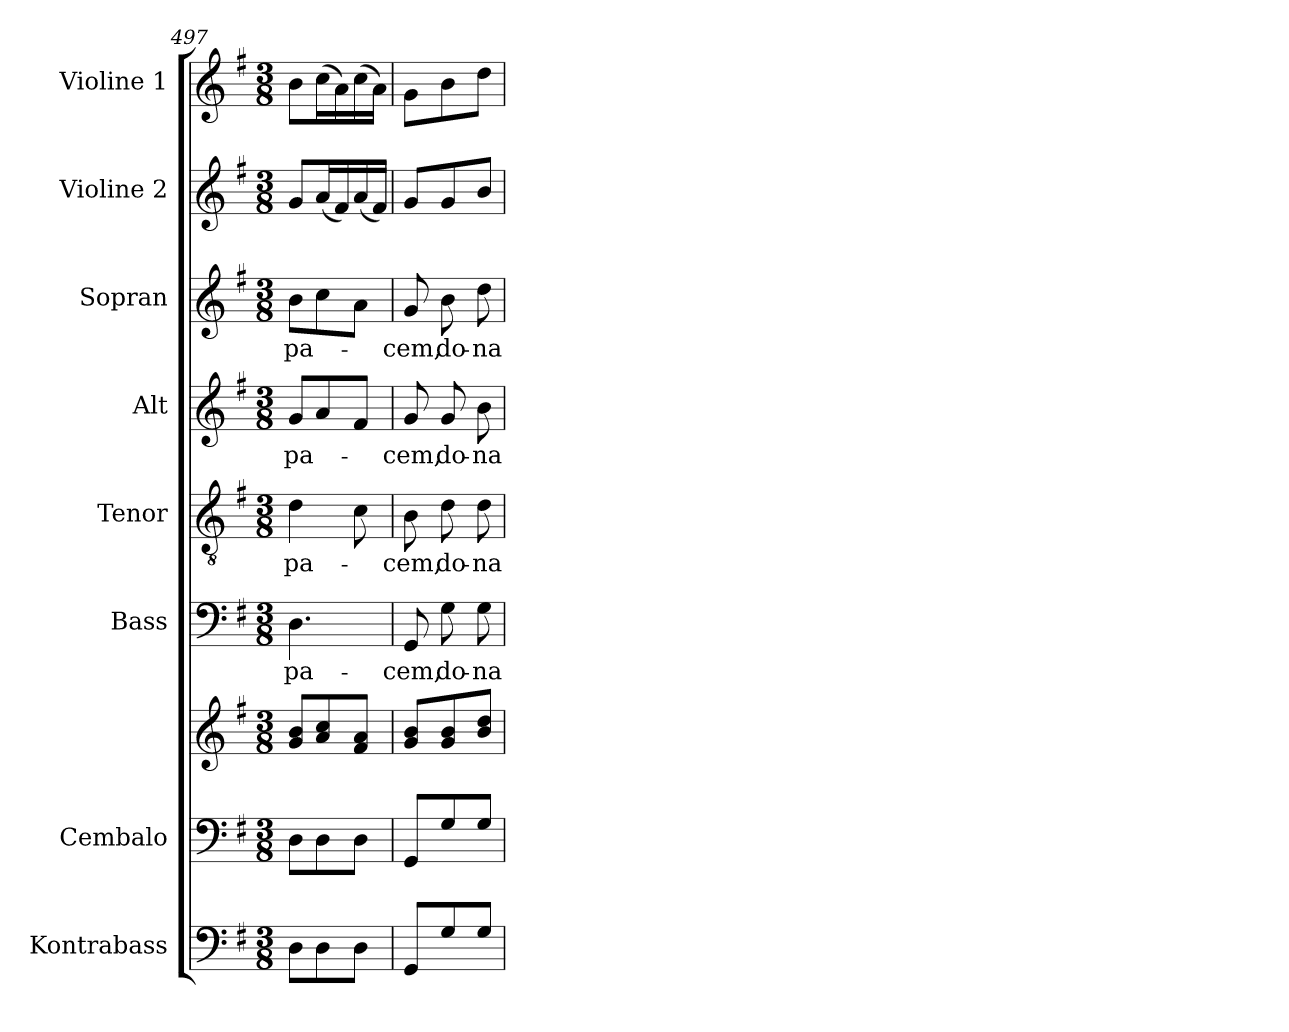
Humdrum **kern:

**kern	**kern	**kern	**kern	**text	**kern	**text	**kern	**text	**kern	**text	**kern	**kern
*part8	*part7	*part7	*part6	*part6	*part5	*part5	*part4	*part4	*part3	*part3	*part2	*part1
*staff9	*staff8	*staff7	*staff6	*staff6	*staff5	*staff5	*staff4	*staff4	*staff3	*staff3	*staff2	*staff1
*I"Kontrabass	*I"Cembalo	*	*I"Bass	*	*I"Tenor	*	*I"Alt	*	*I"Sopran	*	*I"Violine 2	*I"Violine 1
*I'Kb.	*I'Cemb.	*	*I'B.	*	*I'T.	*	*I'A.	*	*I'S.	*	*I'Vl. 2	*I'Vl. 1
!!LO:PB:g=z
*clefF4	*clefF4	*clefG2	*clefF4	*	*clefGv2	*	*clefG2	*	*clefG2	*	*clefG2	*clefG2
*ITrd7c12	*	*	*	*	*	*	*	*	*	*	*	*
*k[f#]	*k[f#]	*k[f#]	*k[f#]	*	*k[f#]	*	*k[f#]	*	*k[f#]	*	*k[f#]	*k[f#]
*G:	*G:	*G:	*G:	*	*G:	*	*G:	*	*G:	*	*G:	*G:
*M3/8	*M3/8	*M3/8	*M3/8	*	*M3/8	*	*M3/8	*	*M3/8	*	*M3/8	*M3/8
=497	=497	=497	=497	=497	=497	=497	=497	=497	=497	=497	=497	=497
!	!	!	!	!LO:LY:b	!	!LO:LY:b	!	!LO:LY:b	!	!LO:LY:b	!	!
8DD\L	8D\L	8g/ 8b/L	4.D\	pa-	4d\	pa-	8g/L	pa-	8b\L	pa-	8g/L	8b\L
8DD\	8D\	8a/ 8cc/	.	.	.	.	8a/	.	8cc\	.	(<16a/L	(>16cc\L
.	.	.	.	.	.	.	.	.	.	.	16f#/)	16a\)
8DD\J	8D\J	8f#/ 8a/J	.	.	8c\	.	8f#/J	.	8a\J	.	(<16a/	(>16cc\
.	.	.	.	.	.	.	.	.	.	.	16f#/JJ)	16a\JJ)
=498	=498	=498	=498	=498	=498	=498	=498	=498	=498	=498	=498	=498
!	!	!	!	!LO:LY:b	!	!LO:LY:b	!	!LO:LY:b	!	!LO:LY:b	!	!
8GGG/L	8GG/L	8g/ 8b/L	8GG/	-cem,	8B\	-cem,	8g/	-cem,	8g/	-cem,	8g/L	8g\L
!	!	!	!	!LO:LY:b	!	!LO:LY:b	!	!LO:LY:b	!	!LO:LY:b	!	!
8GG/	8G/	8g/ 8b/	8G\	do-	8d\	do-	8g/	do-	8b\	do-	8g/	8b\
!	!	!	!	!LO:LY:b	!	!LO:LY:b	!	!LO:LY:b	!	!LO:LY:b	!	!
8GG/J	8G/J	8b/ 8dd/J	8G\	-na	8d\	-na	8b\	-na	8dd\	-na	8b/J	8dd\J
=	=	=	=	=	=	=	=	=	=	=	=	=
*-	*-	*-	*-	*-	*-	*-	*-	*-	*-	*-	*-	*-
